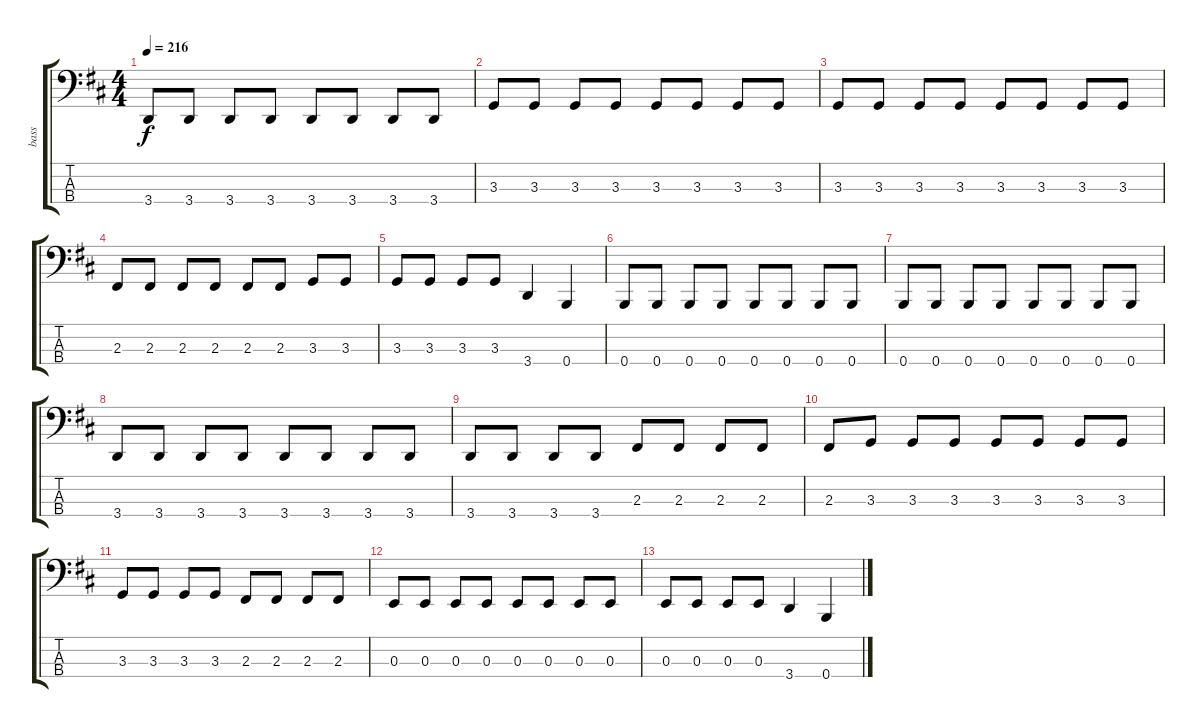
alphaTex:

\track ("bass" "bass") {instrument electricbassfinger}
\staff {score tabs}
\tuning (D2 A1 E1 B0) {hide}
\ts (4 4)
\tempo 216
\clef f4
\ks d
3.4.8{dy f} 3.4.8 3.4.8 3.4.8 3.4.8 3.4.8 3.4.8 3.4.8 |
3.3.8 3.3.8 3.3.8 3.3.8 3.3.8 3.3.8 3.3.8 3.3.8 |
3.3.8 3.3.8 3.3.8 3.3.8 3.3.8 3.3.8 3.3.8 3.3.8 |
2.3.8 2.3.8 2.3.8 2.3.8 2.3.8 2.3.8 3.3.8 3.3.8 |
3.3.8 3.3.8 3.3.8 3.3.8 3.4.4 0.4.4 |
0.4.8 0.4.8 0.4.8 0.4.8 0.4.8 0.4.8 0.4.8 0.4.8 |
0.4.8 0.4.8 0.4.8 0.4.8 0.4.8 0.4.8 0.4.8 0.4.8 |
3.4.8 3.4.8 3.4.8 3.4.8 3.4.8 3.4.8 3.4.8 3.4.8 |
3.4.8 3.4.8 3.4.8 3.4.8 2.3.8 2.3.8 2.3.8 2.3.8 |
2.3.8 3.3.8 3.3.8 3.3.8 3.3.8 3.3.8 3.3.8 3.3.8 |
3.3.8 3.3.8 3.3.8 3.3.8 2.3.8 2.3.8 2.3.8 2.3.8 |
0.3.8 0.3.8 0.3.8 0.3.8 0.3.8 0.3.8 0.3.8 0.3.8 |
0.3.8 0.3.8 0.3.8 0.3.8 3.4.4 0.4.4
